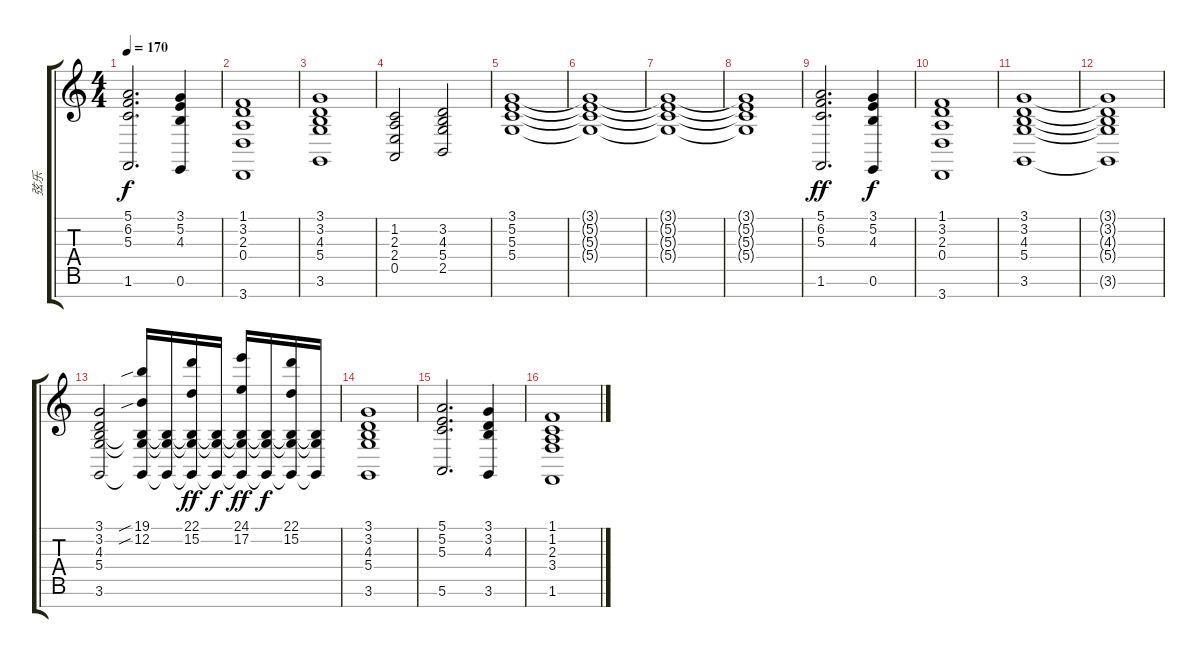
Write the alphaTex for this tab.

\track ("弦乐" "弦乐") {instrument stringensemble1}
\staff {score tabs}
\tuning (E4 B3 G3 D3 A2 E2 B1) {hide}
\ts (4 4)
\tempo 170
\clef g2
\ks c
(5.1 6.2 5.3 1.6).2{d dy f} (3.1 5.2 4.3 0.6).4 |
(1.1 3.2 2.3 0.4 3.7).1 |
(3.1 3.2 4.3 5.4 3.6).1 |
(1.2 2.3 2.4 0.5).2 (3.2 4.3 5.4 2.5).2 |
(3.1 5.2 5.3 5.4).1 |
(3.1{t} 5.2{t} 5.3{t} 5.4{t}).1 |
(3.1{t} 5.2{t} 5.3{t} 5.4{t}).1 |
(3.1{t} 5.2{t} 5.3{t} 5.4{t}).1 |
(5.1 6.2 5.3 1.6).2{d dy ff volume 10 instrument stringensemble2} (3.1 5.2 4.3 0.6).4{dy f} |
(1.1 3.2 2.3 0.4 3.7).1 |
(3.1 3.2 4.3 5.4 3.6).1 |
(3.1{t} 3.2{t} 4.3{t} 5.4{t} 3.6{t}).1 |
(3.1 3.2 4.3 5.4 3.6).2 (19.1{sib} 12.2{sib} 4.3{t} 5.4{t} 3.6{t}).16 (4.3{t} 5.4{t} 3.6{t}).16 (22.1 15.2 4.3{t} 5.4{t} 3.6{t}).16{dy ff} (4.3{t} 5.4{t} 3.6{t}).16{dy f} (24.1 17.2 4.3{t} 5.4{t} 3.6{t}).16{dy ff} (4.3{t} 5.4{t} 3.6{t}).16{dy f} (22.1 15.2 4.3{t} 5.4{t} 3.6{t}).16 (4.3{t} 5.4{t} 3.6{t}).16 |
(3.1 3.2 4.3 5.4 3.6).1 |
(5.1 5.2 5.3 5.6).2{d} (3.1 3.2 4.3 3.6).4 |
(1.1 1.2 2.3 3.4 1.6).1
